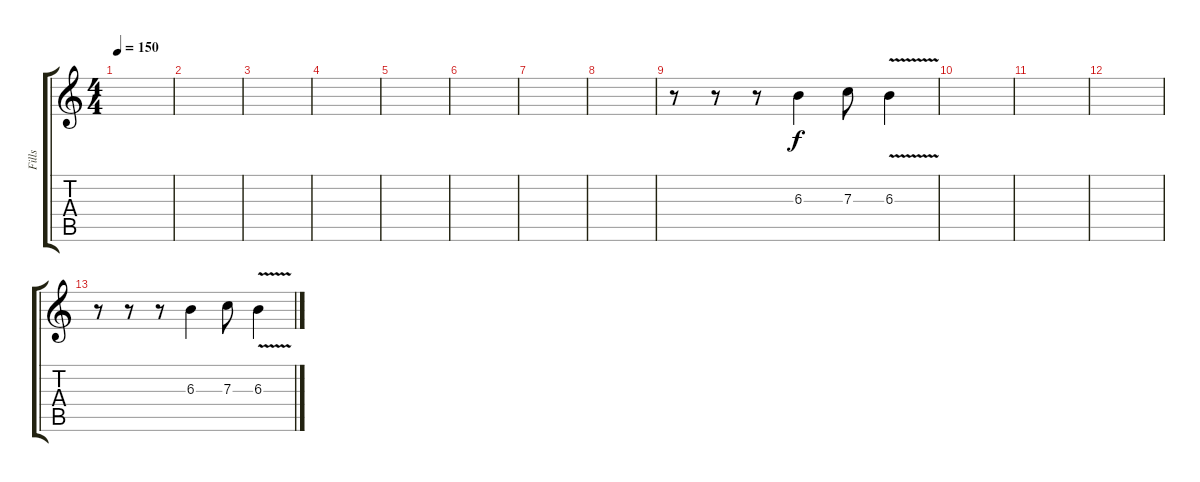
\track ("Fills" "Fills") {instrument overdrivenguitar}
\staff {score tabs}
\tuning (D4 A3 F3 C3 G2 D2) {hide}
\ts (4 4)
\tempo 150
\clef g2
\ks c
|
|
|
|
|
|
|
|
r.8 r.8 r.8 6.3.4 7.3.8 6.3{v}.4 |
|
|
|
r.8 r.8 r.8 6.3.4 7.3.8 6.3{v}.4
